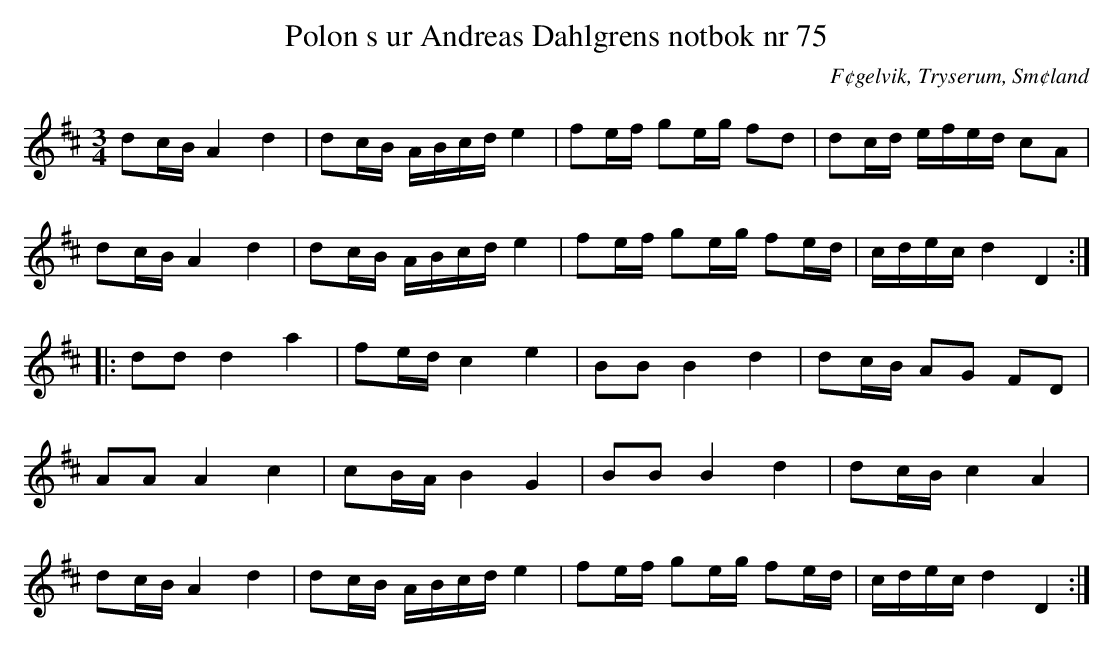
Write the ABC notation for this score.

X:1
T: Polon s ur Andreas Dahlgrens notbok nr 75
O: F¢gelvik, Tryserum, Sm¢land
M: 3/4
L: 1/16
K: D
d2cB A4 d4 | d2cB ABcd e4 | f2ef g2eg f2d2 | d2cd efed c2A2 |
d2cB A4 d4 | d2cB ABcd e4 | f2ef g2eg f2ed | cdec d4 D4 ::
d2d2 d4 a4 | f2ed c4 e4 | B2B2 B4 d4 | d2cB A2G2 F2D2 |
A2A2 A4 c4 | c2BA B4 G4 | B2B2 B4 d4 | d2cB c4 A4 |
d2cB A4 d4 | d2cB ABcd e4 | f2ef g2eg f2ed | cdec d4 D4 :|
